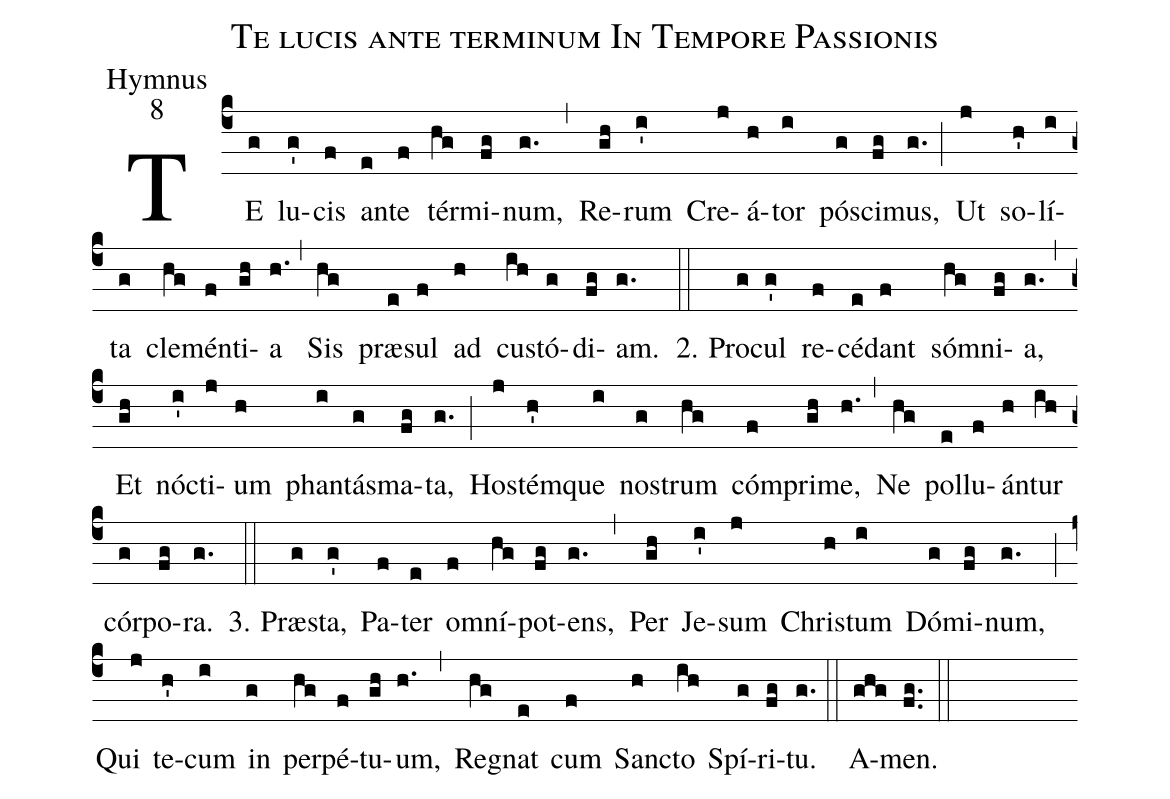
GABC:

name:Te lucis ante terminum In Tempore Passionis;
office-part:Hymnus;
mode:8;
%%
(c4)TE(g) lu(g')cis(f) an(e)te(f) tér(hg)mi-(fg)num,(g.) (,)
Re(gh)rum(i') Cre(j)á(h)tor(i) pó(g)sci(fg)mus,(g.) (;)
Ut(j) so(h')lí(i)ta(g) cle(hg)mén(f)ti(gh)a(h.) (,)
Sis(hg) præ(e)sul(f) ad(h) cus(ih)tó(g)di(fg)am.(g.) (::)

2. Pro(g)cul(g') re(f)cé(e)dant(f) sóm(hg)ni(fg)a,(g.) (,)
Et(gh) nóc(i')ti(j)um(h) phan(i)tás(g)ma(fg)ta,(g.) (;)
Hos(j)tém(h')que(i) nos(g)trum(hg) cóm(f)pri(gh)me,(h.) (,)
Ne(hg) pol(e)lu(f)án(h)tur(ih) cór(g)po(fg)ra.(g.) (::)

3. Præ(g)sta,(g') Pa(f)ter(e) om(f)ní(hg)pot(fg)ens,(g.) (,)
Per(gh) Je(i')sum(j) Chris(h)tum(i) Dó(g)mi(fg)num,(g.) (;)
Qui(j) te(h')cum(i) in(g) per(hg)pé(f)tu(gh)um,(h.) (,)
Re(hg)gnat(e) cum(f) Sanc(h)to(ih) Spí(g)ri(fg)tu.(g.) (::)
A(ghg)men.(fg..) (::)
